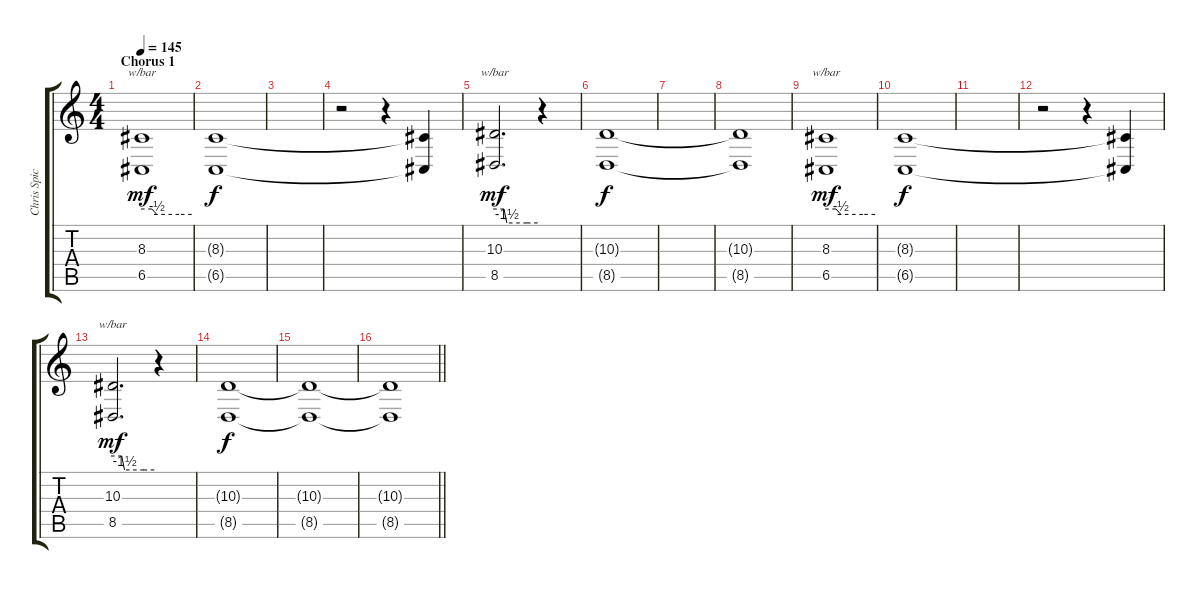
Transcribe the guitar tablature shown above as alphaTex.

\track ("Chris Spicuzza" "Chris Spic") {instrument synthstrings1}
\staff {score tabs}
\tuning (D4 A3 F3 C3 G2 C2) {hide}
\ts (4 4)
\section ("" "Chorus 1")
\tempo 145
\clef g2
\ks c
(8.3 6.5).1{tbe (custom default 0 0 12 0 18 -2 45 -2 60 -2) dy mf volume 10} |
(8.3{t} 6.5{t}).1{dy f} |
|
r.2 r.4 (8.3{t} 6.5{t}).4 |
(10.3 8.5).2{d tbe (custom default 0 0 13 0 17 -6 45 -6 60 -6) dy mf} r.4 |
(10.3{t} 8.5{t}).1{dy f} |
|
(10.3{t} 8.5{t}).1{volume 5} |
(8.3 6.5).1{tbe (custom default 0 0 12 0 18 -2 45 -2 60 -2) dy mf volume 10} |
(8.3{t} 6.5{t}).1{dy f} |
|
r.2 r.4 (8.3{t} 6.5{t}).4 |
(10.3 8.5).2{d tbe (custom default 0 0 13 0 17 -6 45 -6 60 -6) dy mf} r.4 |
(10.3{t} 8.5{t}).1{dy f} |
(10.3{t} 8.5{t}).1 |
\barLineRight lightlight
(10.3{t} 8.5{t}).1{volume 5}
